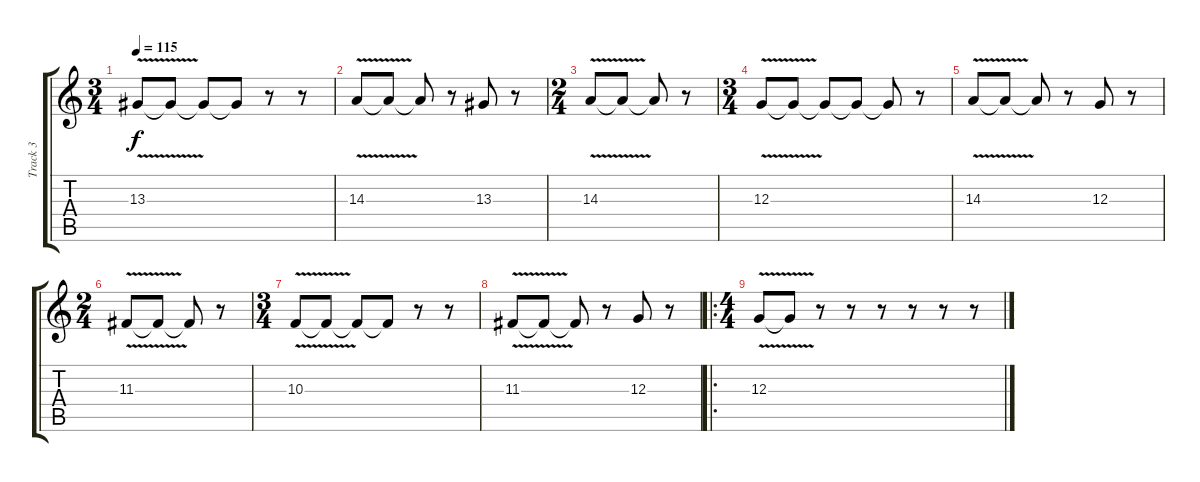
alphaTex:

\track ("Track 3" "Track 3") {instrument trumpet}
\staff {score tabs}
\tuning (E4 B3 G3 D3 A2 E2) {hide}
\ts (3 4)
\tempo 115
\clef g2
\ks c
13.3{v}.8{dy f} 13.3{t}.8 13.3{t}.8 13.3{t}.8 r.8 r.8 |
14.3{v}.8 14.3{t}.8 14.3{t}.8 r.8 13.3.8 r.8 |
\ts (2 4)
14.3{v}.8 14.3{t}.8 14.3{t}.8 r.8 |
\ts (3 4)
12.3{v}.8 12.3{t}.8 12.3{t}.8 12.3{t}.8 12.3{t}.8 r.8 |
14.3{v}.8 14.3{t}.8 14.3{t}.8 r.8 12.3.8 r.8 |
\ts (2 4)
11.3{v}.8 11.3{t}.8 11.3{t}.8 r.8 |
\ts (3 4)
10.3{v}.8 10.3{t}.8 10.3{t}.8 10.3{t}.8 r.8 r.8 |
11.3{v}.8 11.3{t}.8 11.3{t}.8 r.8 12.3.8 r.8 |
\ro
\ts (4 4)
12.3{v}.8 12.3{t}.8 r.8 r.8 r.8 r.8 r.8 r.8
